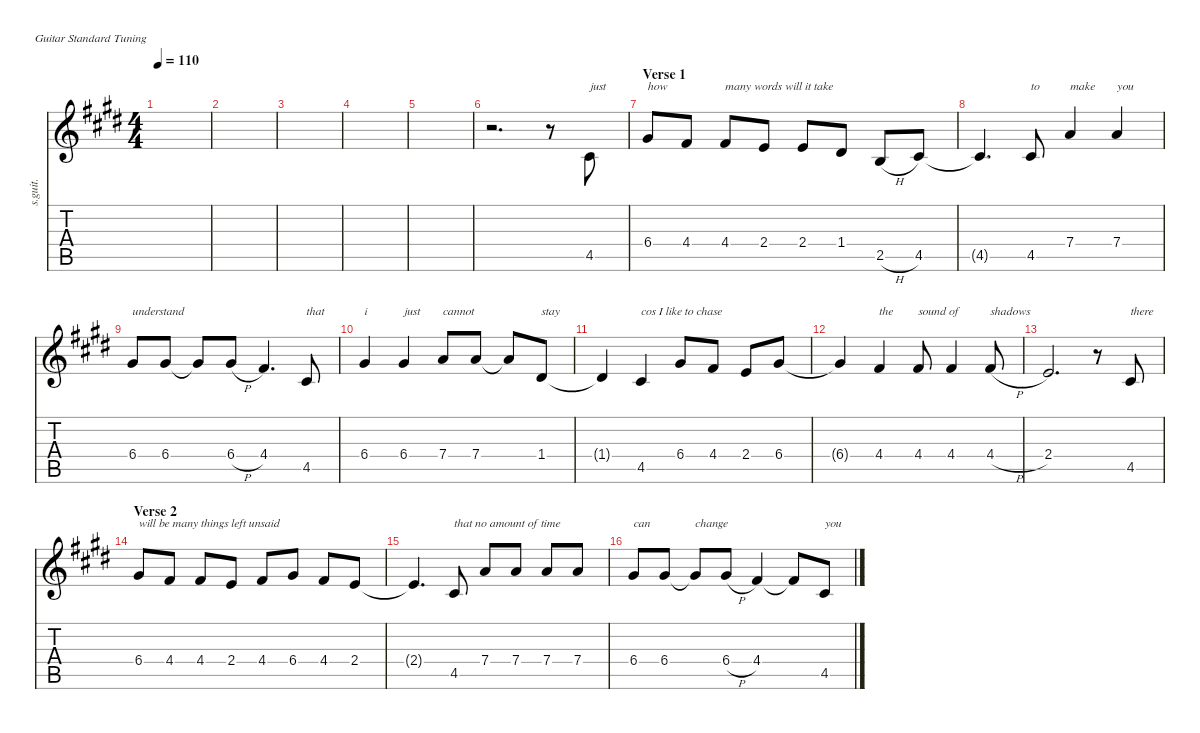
\defaultSystemsLayout 4
\hideDynamics
\bracketExtendMode nobrackets
\otherSystemsTrackNameOrientation horizontal
\track ("Steel Guitar" "s.guit.") {instrument acousticguitarsteel}
\staff {score tabs}
\tuning (E4 B3 G3 D3 A2 E2)
\ts (4 4)
\tempo 110
\clef g2
\ks e
|
|
|
|
|
r.2{d beam Down} r.8{beam Down} 4.5{acc #}.8{txt "just" beam Up} |
\section ("" "Verse 1")
6.4{acc #}.8{txt "how" beam Up} 4.4{acc #}.8{beam Up} 4.4{acc #}.8{txt "many words will it take" beam Up} 2.4{acc forcenatural}.8{beam Up} 2.4{acc forcenatural}.8{beam Up} 1.4{acc #}.8{beam Up} 2.5{h acc forcenatural}.8{beam Up} 4.5{acc #}.8{beam Up} |
4.5{t acc #}.4{d beam Up} 4.5{acc #}.8{txt "to" beam Up} 7.4{acc forcenatural}.4{txt "make" beam Up} 7.4{acc forcenatural}.4{txt "you" beam Up} |
6.4{acc #}.8{txt "understand" beam Up} 6.4{acc #}.8{beam Up} 6.4{t acc #}.8{beam Up} 6.4{h acc #}.8{beam Up} 4.4{acc #}.4{d beam Up} 4.5{acc #}.8{txt "that" beam Up} |
6.4{acc #}.4{txt "i " beam Up} 6.4{acc #}.4{txt "just" beam Up} 7.4{acc forcenatural}.8{txt "cannot" beam Up} 7.4{acc forcenatural}.8{beam Up} 7.4{t acc forcenatural}.8{beam Up} 1.4{acc #}.8{txt "stay" beam Up} |
1.4{t acc #}.4{beam Up} 4.5{acc #}.4{txt "cos I like to chase" beam Up} 6.4{acc #}.8{beam Up} 4.4{acc #}.8{beam Up} 2.4{acc forcenatural}.8{beam Up} 6.4{acc #}.8{beam Up} |
6.4{t acc #}.4{beam Up} 4.4{acc #}.4{txt "the" beam Up} 4.4{acc #}.8{txt "sound of" beam Up} 4.4{acc #}.4{beam Up} 4.4{h acc #}.8{txt "shadows" beam Up} |
2.4{acc forcenatural}.2{d beam Up} r.8{beam Up} 4.5{acc #}.8{txt "there" beam Up} |
\section ("" "Verse 2")
6.4{acc #}.8{txt "will be many things left unsaid" beam Up} 4.4{acc #}.8{beam Up} 4.4{acc #}.8{beam Up} 2.4{acc forcenatural}.8{beam Up} 4.4{acc #}.8{beam Up} 6.4{acc #}.8{beam Up} 4.4{acc #}.8{beam Up} 2.4{acc forcenatural}.8{beam Up} |
2.4{t acc forcenatural}.4{d beam Up} 4.5{acc #}.8{txt "that no amount of time" beam Up} 7.4{acc forcenatural}.8{beam Up} 7.4{acc forcenatural}.8{beam Up} 7.4{acc forcenatural}.8{beam Up} 7.4{acc forcenatural}.8{beam Up} |
6.4{acc #}.8{txt "can" beam Up} 6.4{acc #}.8{beam Up} 6.4{t acc #}.8{txt "change" beam Up} 6.4{h acc #}.8{beam Up} 4.4{acc #}.4{beam Up} 4.4{t acc #}.8{beam Up} 4.5{acc #}.8{txt "you" beam Up}
